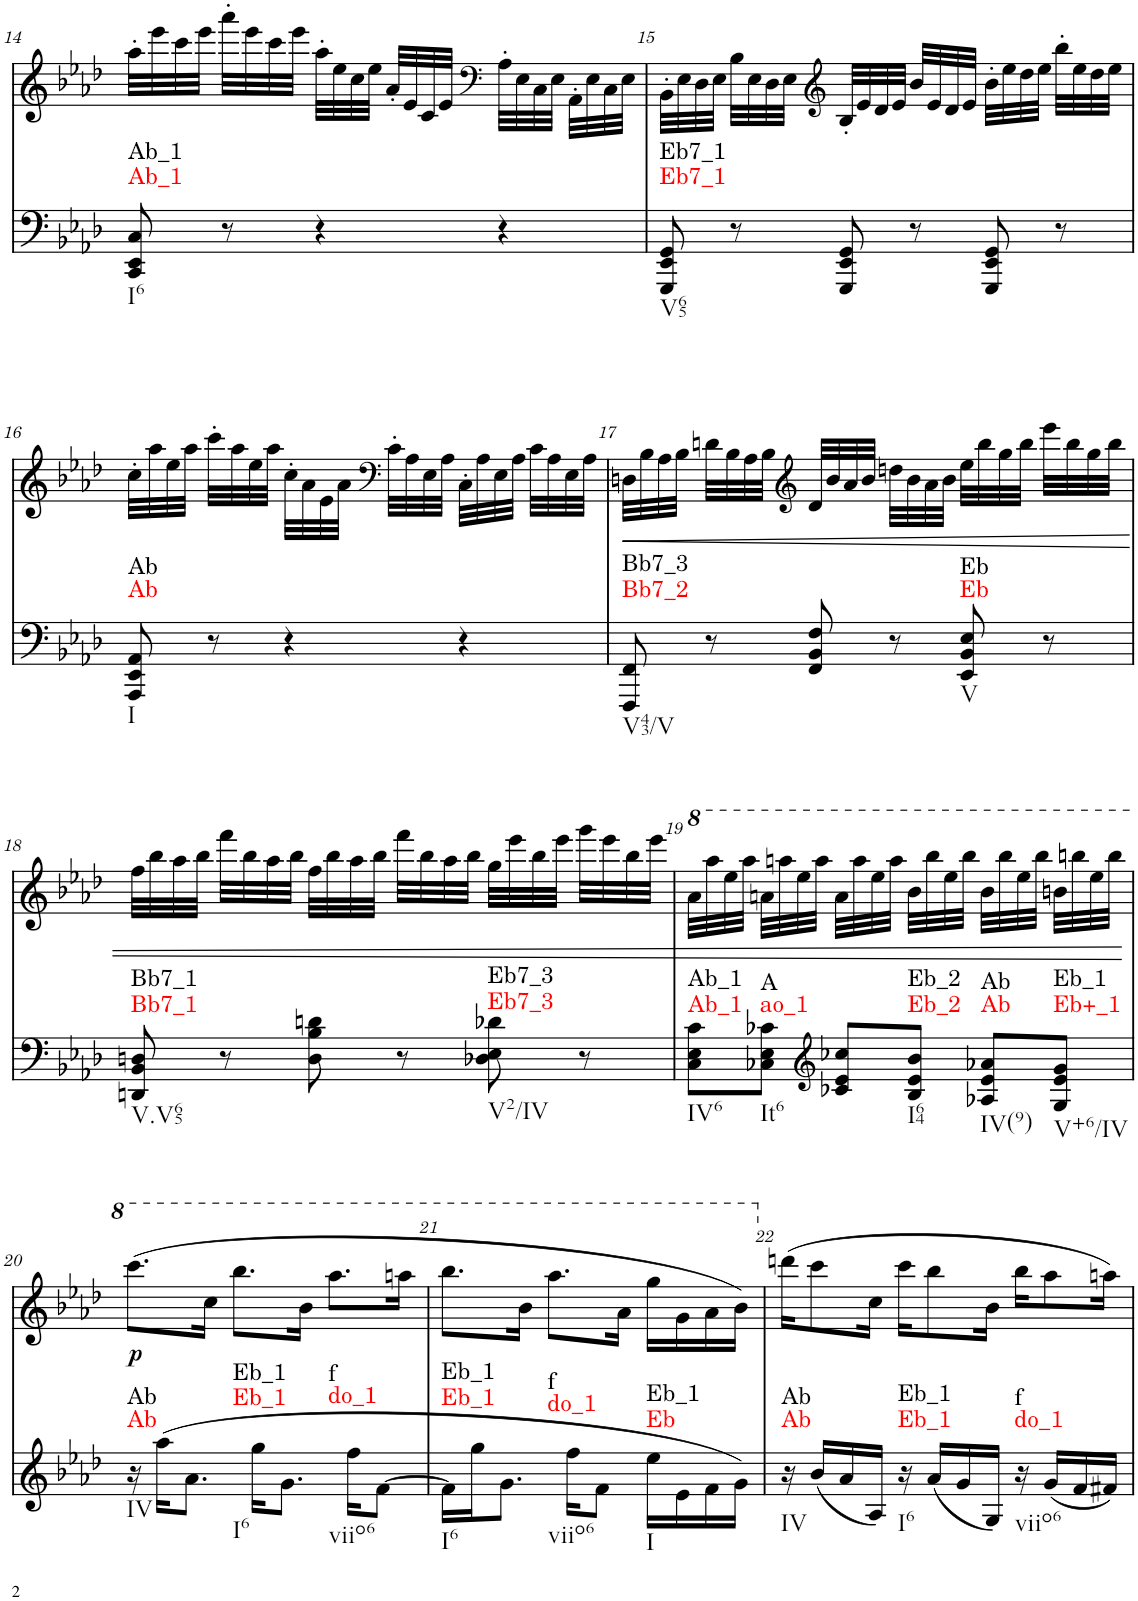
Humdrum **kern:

**kern	**harte	**kern	**text	**dynam
*part2	*part2	*part1	*part1	*part1
*staff2	*	*staff1	*staff1	*staff1
*I"Piano	*	*I"Piano	*	*
*I'Pno	*	*I'Pno	*	*
!!LO:PB:g=z
*clefF4	*	*clefG2	*	*
*k[b-e-a-d-]	*	*k[b-e-a-d-]	*	*
*A-:	*	*A-:	*	*
*M3/4	*	*M3/4	*	*
=14	=14	=14	=14	=14
!	!LO:H:n=1:kt=Ab_1	!	!	!
!	!LO:H:n=2:kt=Ab_1	!	!	!
8CC/ 8EE-/ 8C/	N N	32aa-'\LLL	.	.
.	.	32eee-\	.	.
.	.	32ccc\	.	.
.	.	32eee-\JJJ	.	.
8r	.	32aaa-'\LLL	.	.
.	.	32eee-\	.	.
.	.	32ccc\	.	.
.	.	32eee-\JJJ	.	.
4r	.	32aa-'\LLL	.	.
.	.	32ee-\	.	.
.	.	32cc\	.	.
.	.	32ee-\JJJ	.	.
.	.	32a-'/LLL	.	.
.	.	32e-/	.	.
.	.	32c/	.	.
.	.	32e-/JJJ	.	.
*	*	*clefF4	*	*
4r	.	32A-'\LLL	.	.
.	.	32E-\	.	.
.	.	32C\	.	.
.	.	32E-\JJJ	.	.
.	.	32AA-'\LLL	.	.
.	.	32E-\	.	.
.	.	32C\	.	.
.	.	32E-\JJJ	.	.
=15	=15	=15	=15	=15
!	!LO:H:n=1:kt=Eb7_1	!	!	!
!	!LO:H:n=2:kt=Eb7_1	!	!	!
8GGG/ 8EE-/ 8GG/	N N	32BB-'\LLL	.	.
.	.	32E-\	.	.
.	.	32D-\	.	.
.	.	32E-\JJJ	.	.
8r	.	32B-\LLL	.	.
.	.	32E-\	.	.
.	.	32D-\	.	.
.	.	32E-\JJJ	.	.
*	*	*clefG2	*	*
8GGG/ 8EE-/ 8GG/	.	32B-'/LLL	.	.
.	.	32e-/	.	.
.	.	32d-/	.	.
.	.	32e-/JJJ	.	.
8r	.	32b-/LLL	.	.
.	.	32e-/	.	.
.	.	32d-/	.	.
.	.	32e-/JJJ	.	.
8GGG/ 8EE-/ 8GG/	.	32b-'\LLL	.	.
.	.	32ee-\	.	.
.	.	32dd-\	.	.
.	.	32ee-\JJJ	.	.
8r	.	32bb-'\LLL	.	.
.	.	32ee-\	.	.
.	.	32dd-\	.	.
.	.	32ee-\JJJ	.	.
!!LO:LB:g=z
=16	=16	=16	=16	=16
!	!LO:H:n=1:kt=Ab	!	!	!
!	!LO:H:n=2:kt=Ab	!	!	!
8AAA-/ 8EE-/ 8AA-/	N N	32cc'\LLL	.	.
.	.	32aa-\	.	.
.	.	32ee-\	.	.
.	.	32aa-\JJJ	.	.
8r	.	32ccc'\LLL	.	.
.	.	32aa-\	.	.
.	.	32ee-\	.	.
.	.	32aa-\JJJ	.	.
4r	.	32cc'\LLL	.	.
.	.	32a-\	.	.
.	.	32e-\	.	.
.	.	32a-\JJJ	.	.
*	*	*clefF4	*	*
.	.	32c'\LLL	.	.
.	.	32A-\	.	.
.	.	32E-\	.	.
.	.	32A-\JJJ	.	.
4r	.	32C'\LLL	.	.
.	.	32A-\	.	.
.	.	32E-\	.	.
.	.	32A-\JJJ	.	.
.	.	32c\LLL	.	.
.	.	32A-\	.	.
.	.	32E-\	.	.
.	.	32A-\JJJ	.	.
=17	=17	=17	=17	=17
!	!LO:H:n=1:kt=Bb7_2	!	!	!LO:HP:b
!	!LO:H:n=2:kt=Bb7_3	!	!	!
8FFF/ 8FF/	N N	32Dn\LLL	.	<
.	.	32B-\	.	.
.	.	32A-\	.	.
.	.	32B-\JJJ	.	.
8r	.	32dn\LLL	.	.
.	.	32B-\	.	.
.	.	32A-\	.	.
.	.	32B-\JJJ	.	.
*	*	*clefG2	*	*
8FF/ 8BB-/ 8F/	.	32d/LLL	.	.
.	.	32b-/	.	.
.	.	32a-/	.	.
.	.	32b-/JJJ	.	.
8r	.	32ddn\LLL	.	.
.	.	32b-\	.	.
.	.	32a-\	.	.
.	.	32b-\JJJ	.	.
!	!LO:H:n=1:kt=Eb	!	!	!
!	!LO:H:n=2:kt=Eb	!	!	!
8EE-/ 8BB-/ 8E-/	N N	32ee-\LLL	.	.
.	.	32bb-\	.	.
.	.	32gg\	.	.
.	.	32bb-\JJJ	.	.
8r	.	32eee-\LLL	.	.
.	.	32bb-\	.	.
.	.	32gg\	.	.
.	.	32bb-\JJJ	.	.
!!LO:LB:g=z
=18	=18	=18	=18	=18
!	!LO:H:n=1:kt=Bb7_1	!	!	!
!	!LO:H:n=2:kt=Bb7_1	!	!	!
8DDn/ 8BB-/ 8Dn/	N N	32ff\LLL	.	.
.	.	32bb-\	.	.
.	.	32aa-\	.	.
.	.	32bb-\JJJ	.	.
8r	.	32fff\LLL	.	.
.	.	32bb-\	.	.
.	.	32aa-\	.	.
.	.	32bb-\JJJ	.	.
8D\ 8B-\ 8dn\	.	32ff\LLL	.	.
.	.	32bb-\	.	.
.	.	32aa-\	.	.
.	.	32bb-\JJJ	.	.
8r	.	32fff\LLL	.	.
.	.	32bb-\	.	.
.	.	32aa-\	.	.
.	.	32bb-\JJJ	.	.
!	!LO:H:n=1:kt=Eb7_3	!	!	!
!	!LO:H:n=2:kt=Eb7_3	!	!	!
8D-X\ 8E-\ 8d-X\	N N	32gg\LLL	.	.
.	.	32eee-\	.	.
.	.	32bb-\	.	.
.	.	32eee-\JJJ	.	.
8r	.	32ggg\LLL	.	.
.	.	32eee-\	.	.
.	.	32bb-\	.	.
.	.	32eee-\JJJ	.	.
=19	=19	=19	=19	=19
*	*	*8va	*	*
!	!LO:H:n=1:kt=Ab_1	!	!	!
!	!LO:H:n=2:kt=Ab_1	!	!	!
8C\ 8E-\ 8c\L	N N	32aa-\LLL	.	.
.	.	32aaa-\	.	.
.	.	32eee-\	.	.
.	.	32aaa-\JJJ	.	.
!	!LO:H:n=1:kt=ao_1	!	!	!
!	!LO:H:n=2:kt=A	!	!	!
8C-X\ 8E-\ 8c-X\J	N N	32aan\LLL	.	.
.	.	32aaan\	.	.
.	.	32eee-\	.	.
.	.	32aaa\JJJ	.	.
*clefG2	*	*	*	*
8c-X/ 8e-/ 8cc-X/L	.	32aa\LLL	.	.
.	.	32aaa\	.	.
.	.	32eee-\	.	.
.	.	32aaa\JJJ	.	.
!	!LO:H:n=1:kt=Eb_2	!	!	!
!	!LO:H:n=2:kt=Eb_2	!	!	!
8B-/ 8e-/ 8b-/J	N N	32bb-\LLL	.	.
.	.	32bbb-\	.	.
.	.	32eee-\	.	.
.	.	32bbb-\JJJ	.	.
!	!LO:H:n=1:kt=Ab	!	!	!
!	!LO:H:n=2:kt=Ab	!	!	!
8A-X/ 8e-/ 8a-X/L	N N	32bb-\LLL	.	.
.	.	32bbb-\	.	.
.	.	32eee-\	.	.
.	.	32bbb-\JJJ	.	.
!	!LO:H:n=1:kt=Eb+_1	!	!	!
!	!LO:H:n=2:kt=Eb_1	!	!	!
8G/ 8e-/ 8g/J	N N	32bbn\LLL	.	.
.	.	32bbbn\	.	.
.	.	32eee-\	.	.
.	.	32bbb\JJJ	.	.
.	.	.	.	[
!!LO:LB:g=z
=20	=20	=20	=20	=20
!	!LO:H:n=1:kt=Ab	!	!LO:LY:b	!
!	!LO:H:n=2:kt=Ab	!	!	!
16r	N N	(8.cccc\L	.	.
(16aa-\KL	.	.	.	.
!	!LO:H:n=1:kt=Eb_1	!	!	!
!	!LO:H:n=2:kt=Eb_1	!	!	!
8.a-\J	N N	.	.	.
.	.	16ccc\Jk	.	.
.	.	8.bbb-\L	.	.
16gg\KL	.	.	.	.
!	!LO:H:n=1:kt=do_1	!	!	!
!	!LO:H:n=2:kt=f	!	!	!
8.g\J	N N	.	.	.
.	.	16bb-\Jk	.	.
.	.	8.aaa-\L	.	.
16ff\KL	.	.	.	.
[8f\J	.	.	.	.
.	.	16aaan\Jk	.	.
=21	=21	=21	=21	=21
!	!LO:H:n=1:kt=Eb_1	!	!	!
!	!LO:H:n=2:kt=Eb_1	!	!	!
16f\LL]	N N	8.bbb-\L	.	.
16gg\J	.	.	.	.
!	!LO:H:n=1:kt=do_1	!	!	!
!	!LO:H:n=2:kt=f	!	!	!
8.g\J	N N	.	.	.
.	.	16bb-\Jk	.	.
.	.	8.aaa-\L	.	.
16ff\KL	.	.	.	.
8f\J	.	.	.	.
.	.	16aa-\Jk	.	.
!	!LO:H:n=1:kt=Eb	!	!	!
!	!LO:H:n=2:kt=Eb_1	!	!	!
16ee-\LL	N N	16ggg\LL	.	.
16e-\	.	16gg\	.	.
16f\	.	16aa-\	.	.
16g\JJ)	.	16bb-\JJ)	.	.
=22	=22	=22	=22	=22
*	*	*X8va	*	*
!	!LO:H:n=1:kt=Ab	!	!	!
!	!LO:H:n=2:kt=Ab	!	!	!
16r	N N	(16dddn\KL	.	.
(16b-/LL	.	8ccc\	.	.
16a-/	.	.	.	.
16A-/JJ)	.	16cc\Jk	.	.
!	!LO:H:n=1:kt=Eb_1	!	!	!
!	!LO:H:n=2:kt=Eb_1	!	!	!
16r	N N	16ccc\KL	.	.
(16a-/LL	.	8bb-\	.	.
16g/	.	.	.	.
16G/JJ)	.	16b-\Jk	.	.
!	!LO:H:n=1:kt=do_1	!	!	!
!	!LO:H:n=2:kt=f	!	!	!
16r	N N	16bb-\KL	.	.
(16g/LL	.	8aa-\	.	.
16f/	.	.	.	.
16f#X/JJ)	.	16aan\Jk)	.	.
=	=	=	=	=
*-	*-	*-	*-	*-
